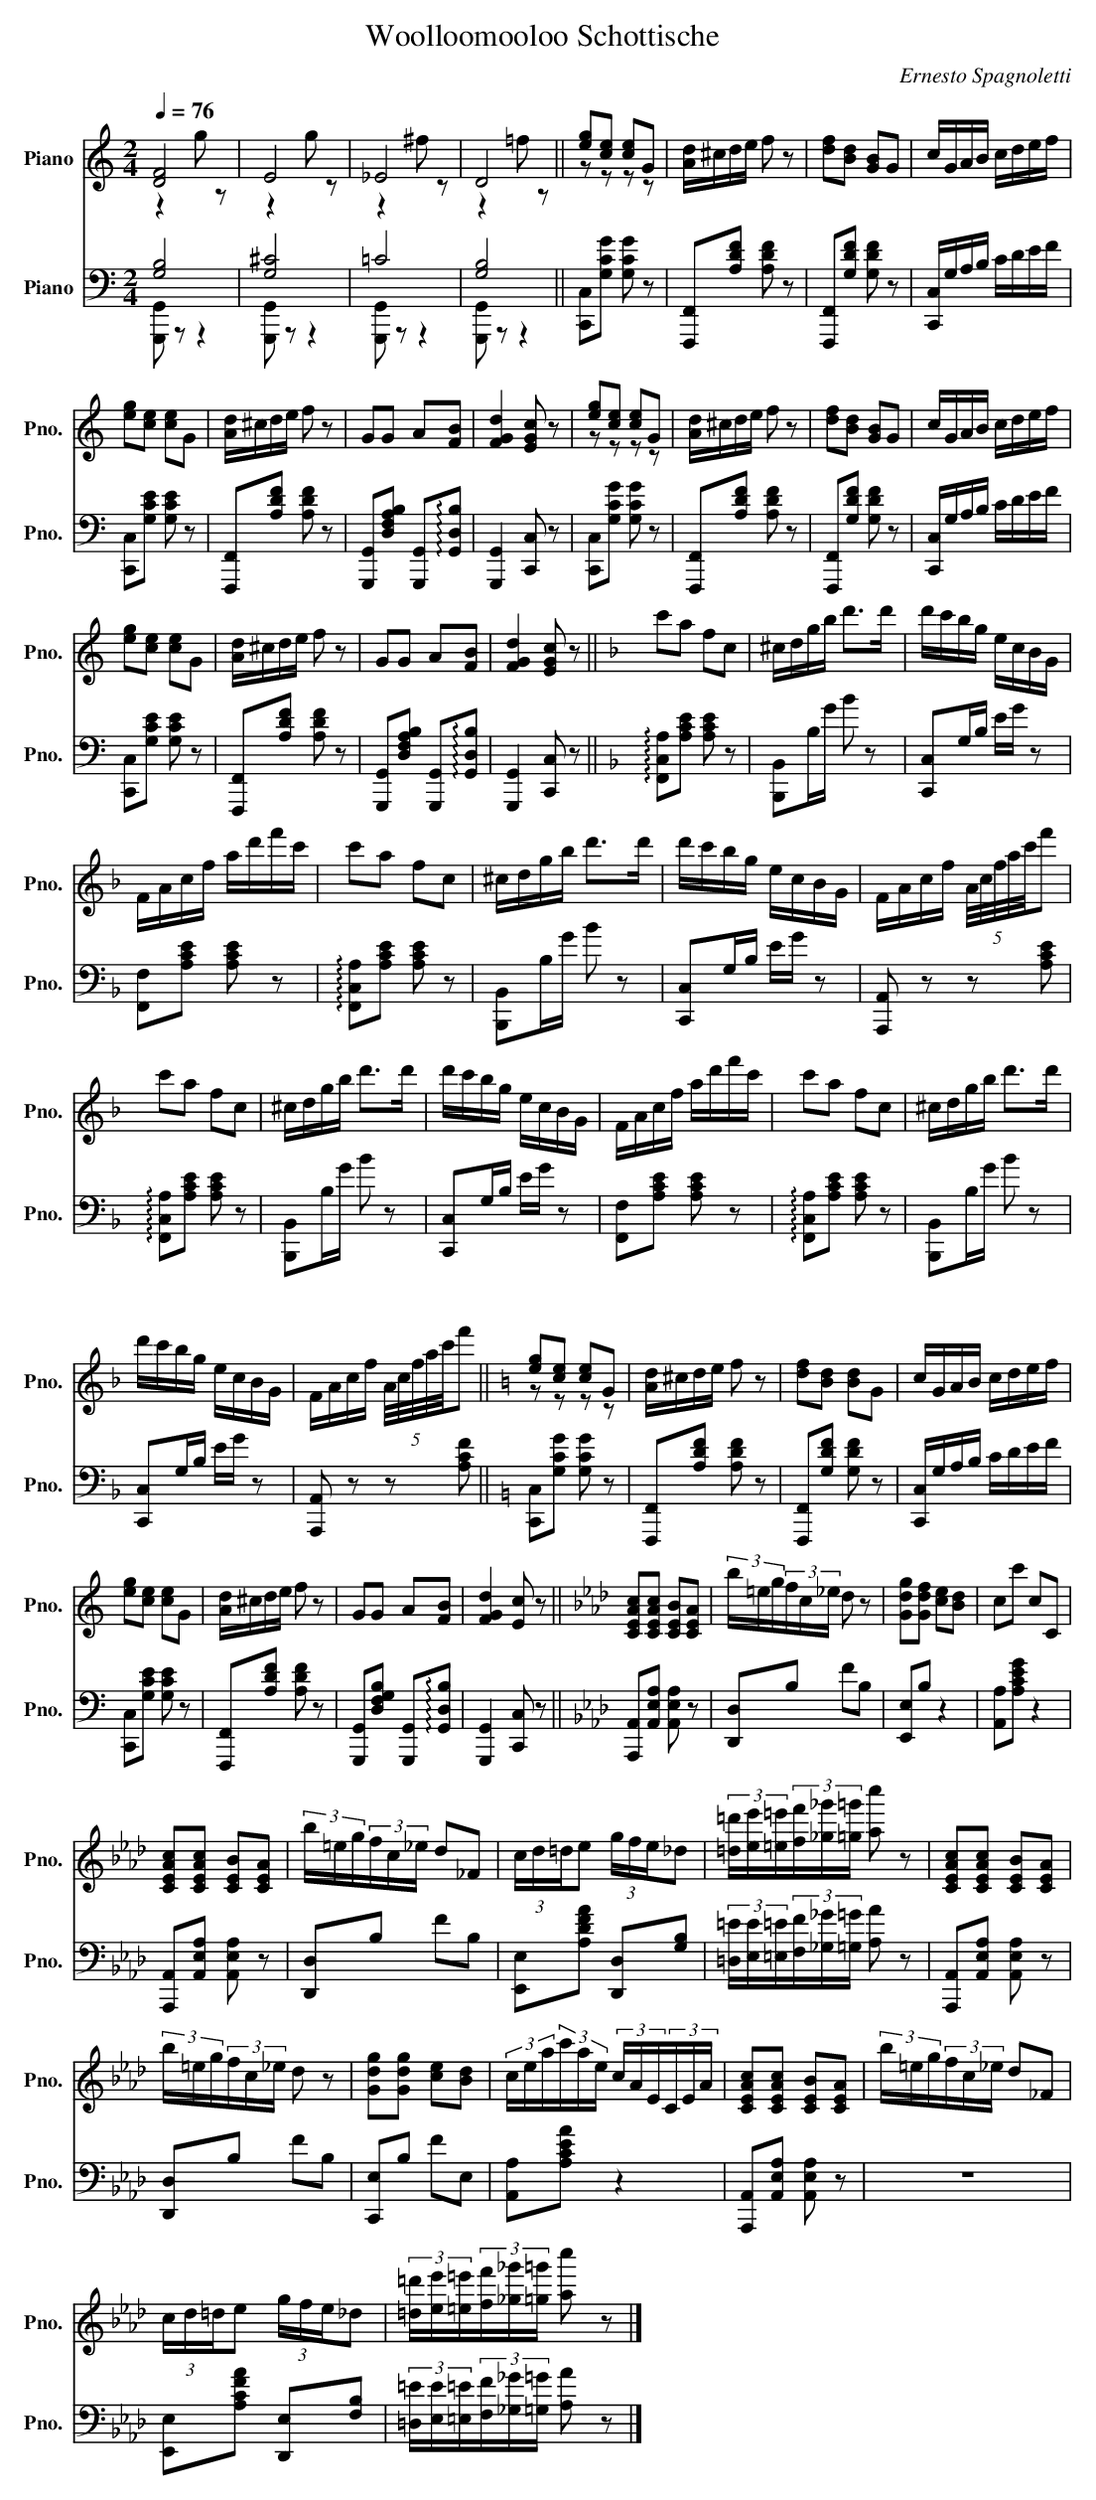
X:1
T:Woolloomooloo Schottische
C:Ernesto Spagnoletti
%%score ( 1 2 ) ( 3 4 )
L:1/8
Q:1/4=76
M:2/4
K:C
V:1 treble nm="Piano" snm="Pno."
V:2 treble
V:3 bass nm="Piano" snm="Pno."
V:4 bass
V:1
[DF]4 | E4 | _E4 | D4 || [eg][ce] [ce]G | [Ad]/^c/d/e/ f z | [df][Bd] [GB]G | c/G/A/B/ c/d/e/f/ |$
[eg][ce] [ce]G | [Ad]/^c/d/e/ f z | GG A[FB] | [FGd]2 [EGc] z | [eg][ce] [ce]G |
[Ad]/^c/d/e/ f z | [df][Bd] [GB]G | c/G/A/B/ c/d/e/f/ |$ [eg][ce] [ce]G | [Ad]/^c/d/e/ f z |
GG A[FB] | [FGd]2 [EGc] z ||[K:F] c'a fc | ^c/d/g/b/ d'>d' | d'/c'/b/g/ e/c/B/G/ |$
F/A/c/f/ a/d'/f'/c'/ | c'a fc | ^c/d/g/b/ d'>d' | d'/c'/b/g/ e/c/B/G/ |
F/A/c/f/ (5:4:5A/4c/4f/4a/4c'/4f' |$ c'a fc | ^c/d/g/b/ d'>d' | d'/c'/b/g/ e/c/B/G/ |
F/A/c/f/ a/d'/f'/c'/ | c'a fc | ^c/d/g/b/ d'>d' |$ d'/c'/b/g/ e/c/B/G/ |
F/A/c/f/ (5:4:5A/4c/4f/4a/4c'/4f' ||[K:C] [eg][ce] [ce]G | [Ad]/^c/d/e/ f z | [df][Bd] [Bd]G |
c/G/A/B/ c/d/e/f/ |$ [eg][ce] [ce]G | [Ad]/^c/d/e/ f z | GG A[FB] | [FGd]2 [Ec] z ||
[K:Ab] [CEAc][CEAc] [CEB][CEA] | (3b/=e/g/(3f/c/_e/ d z | [Gdg][Gdf] [ce][Bd] | cc' cC |$
[CEAc][CEAc] [CEB][CEA] | (3b/=e/g/(3f/c/_e/ d_F | (3c/d/=d/e (3g/f/e/_d |
(3[=d=d']/[ee']/[=e=e']/(3[ff']/[_g_g']/[=g=g']/ [ac''] z | [CEAc][CEAc] [CEB][CEA] |$
(3b/=e/g/(3f/c/_e/ d z | [Gdg][Gdg] [ce][Bd] | (3c/e/a/(3c'/a/e/ (3c/A/E/(3C/E/A/ |
[CEAc][CEAc] [CEB][CEA] | (3b/=e/g/(3f/c/_e/ d_F |$ (3c/d/=d/e (3g/f/e/_d |
(3[=d=d']/[ee']/[=e=e']/(3[ff']/[_g_g']/[=g=g']/ [ac''] z |]
V:2
z2 g z | z2 g z | z2 ^f z | z2 =f z || z z z z | x4 | x4 | x4 |$ x4 | x4 | x4 | x4 | z z z z |
x4 | x4 | x4 |$ x4 | x4 | x4 | x4 ||[K:F] x4 | x4 | x4 |$ x4 | x4 | x4 | x4 | x4 |$ x4 | x4 | x4 |
x4 | x4 | x4 |$ x4 | x4 ||[K:C] z z z z | x4 | x4 | x4 |$ x4 | x4 | x4 | x4 ||[K:Ab] x4 | x4 |
x4 | x4 |$ x4 | x4 | x4 | x4 | x4 |$ x4 | x4 | x4 | x4 | x4 |$ x4 | x4 |]
V:3
[G,B,]4 | [G,^C]4 | =C4 | [G,B,]4 || [C,,C,][G,CG] [G,CG] z | [F,,,F,,][A,DF] [A,DF] z |
[F,,,F,,][G,DF] [G,DF] z | [C,,C,]/G,/A,/B,/ C/D/E/F/ |$ [C,,C,][G,CE] [G,CE] z |
[F,,,F,,][A,DF] [A,DF] z | [G,,,G,,][D,F,A,B,] [G,,,G,,]!arpeggio![G,,D,B,] |
[G,,,G,,]2 [C,,C,] z | [C,,C,][G,CG] [G,CG] z | [F,,,F,,][A,DF] [A,DF] z |
[F,,,F,,][G,DF] [G,DF] z | [C,,C,]/G,/A,/B,/ C/D/E/F/ |$ [C,,C,][G,CE] [G,CE] z |
[F,,,F,,][A,DF] [A,DF] z | [G,,,G,,][D,F,A,B,] [G,,,G,,]!arpeggio![G,,D,B,] |
[G,,,G,,]2 [C,,C,] z ||[K:F] !arpeggio![F,,C,A,][A,CE] [A,CE] z | [B,,,B,,]B,/G/ B z |
[C,,C,]G,/B,/ E/G/ z |$ [F,,F,][A,CE] [A,CE] z | !arpeggio![F,,C,A,][A,CE] [A,CE] z |
[B,,,B,,]B,/G/ B z | [C,,C,]G,/B,/ E/G/ z | [A,,,A,,] z z [A,CE] |$
!arpeggio![F,,C,A,][A,CE] [A,CE] z | [B,,,B,,]B,/G/ B z | [C,,C,]G,/B,/ E/G/ z |
[F,,F,][A,CE] [A,CE] z | !arpeggio![F,,C,A,][A,CE] [A,CE] z | [B,,,B,,]B,/G/ B z |$
[C,,C,]G,/B,/ E/G/ z | [A,,,A,,] z z [A,CF] ||[K:C] [C,,C,][G,CG] [G,CG] z |
[F,,,F,,][A,DF] [A,DF] z | [F,,,F,,][G,DF] [G,DF] z | [C,,C,]/G,/A,/B,/ C/D/E/F/ |$
[C,,C,][G,CE] [G,CE] z | [F,,,F,,][A,DF] [A,DF] z |
[G,,,G,,][D,F,G,B,] [G,,,G,,]!arpeggio![G,,D,B,] | [G,,,G,,]2 [C,,C,] z ||
[K:Ab] [A,,,A,,][A,,E,A,] [A,,E,A,] z | [D,,D,]B, FB, | [E,,E,]B, z2 | [A,,A,][A,CEG] z2 |$
[A,,,A,,][A,,E,A,] [A,,E,A,] z | [D,,D,]B, FB, | [E,,E,][A,DFA] [D,,D,][G,B,] |
(3[=D,=E]/[E,E]/[=E,=E]/(3[F,F]/[_G,_G]/[=G,=G]/ [A,A] z | [A,,,A,,][A,,E,A,] [A,,E,A,] z |$
[D,,D,]B, FB, | [C,,E,]B, FE, | [A,,A,][A,CEA] z2 | [A,,,A,,][A,,E,A,] [A,,E,A,] z | z4 |$
[E,,E,][A,CFA] [D,,E,][F,B,] | (3[=D,=E]/[E,E]/[=E,=E]/(3[F,F]/[_G,_G]/[=G,=G]/ [A,A] z |]
V:4
[G,,,G,,] z z2 | [G,,,G,,] z z2 | [G,,,G,,] z z2 | [G,,,G,,] z z2 || x4 | x4 | x4 | x4 |$ x4 |
x4 | x4 | x4 | x4 | x4 | x4 | x4 |$ x4 | x4 | x4 | x4 ||[K:F] x4 | x4 | x4 |$ x4 | x4 | x4 | x4 |
x4 |$ x4 | x4 | x4 | x4 | x4 | x4 |$ x4 | x4 ||[K:C] x4 | x4 | x4 | x4 |$ x4 | x4 | x4 | x4 ||
[K:Ab] x4 | x4 | x4 | x4 |$ x4 | x4 | x4 | x4 | x4 |$ x4 | x4 | x4 | x4 | x4 |$ x4 | x4 |]
